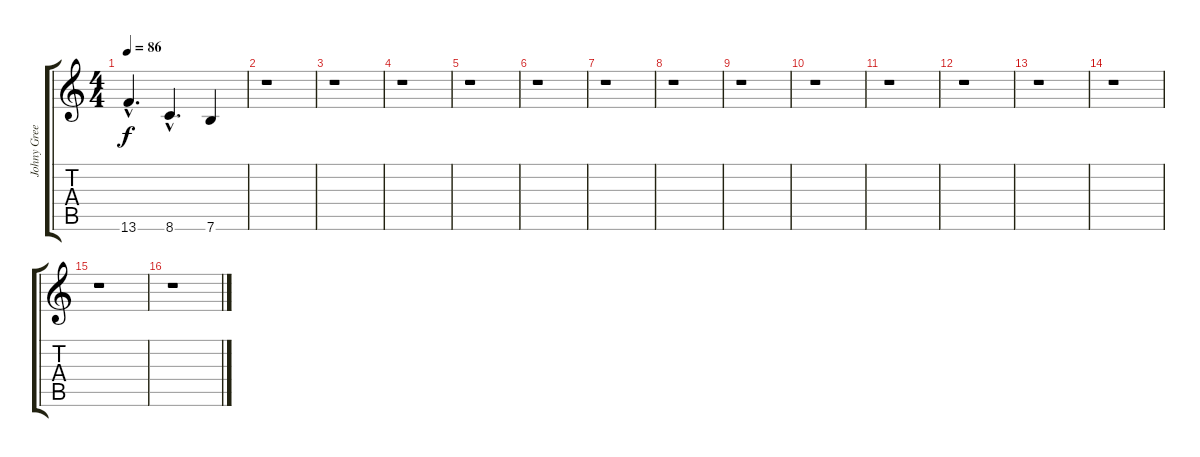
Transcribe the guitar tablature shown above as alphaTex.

\track ("Johny Greenwood" "Johny Gree") {instrument overdrivenguitar}
\staff {score tabs}
\tuning (E4 B3 G3 D3 A2 E2) {hide}
\ts (4 4)
\tempo 86
\clef g2
\ks c
13.6{hac}.4{d dy f} 8.6{hac}.4{d} 7.6.4 |
r.1 |
r.1 |
r.1 |
r.1 |
r.1 |
r.1 |
r.1 |
r.1 |
r.1 |
r.1 |
r.1 |
r.1 |
r.1 |
r.1 |
r.1
